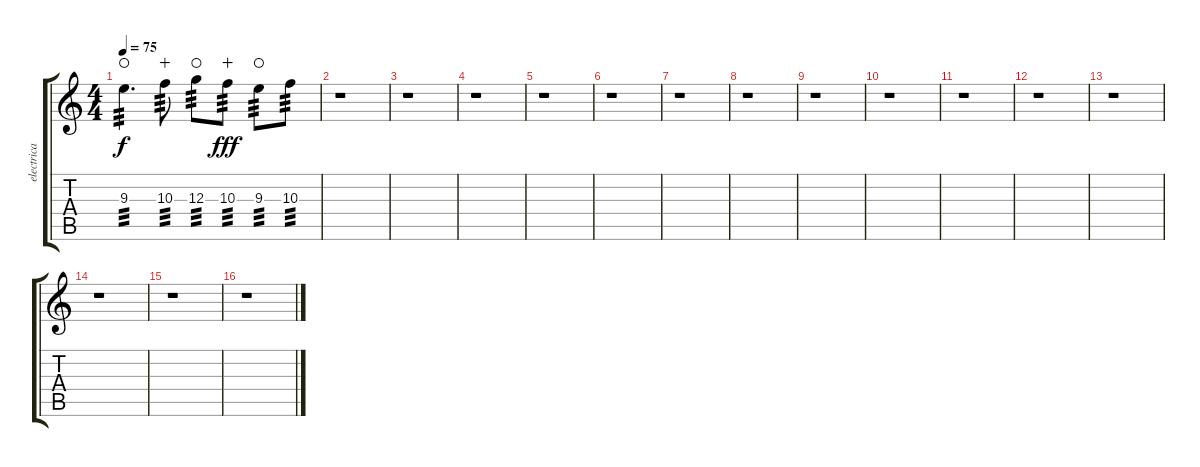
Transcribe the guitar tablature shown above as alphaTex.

\track ("electrica 2" "electrica ") {instrument distortionguitar}
\staff {score tabs}
\tuning (E4 B3 G3 D3 A2 E2) {hide}
\ts (4 4)
\tempo 75
\clef g2
\ks c
9.3.4{d tp 3 dy f waho} 10.3.8{tp 3 wahc} 12.3.8{tp 3 waho} 10.3.8{tp 3 dy fff wahc} 9.3.8{tp 3 waho} 10.3.8{tp 3} |
r.1 |
r.1 |
r.1 |
r.1 |
r.1 |
r.1 |
r.1 |
r.1 |
r.1 |
r.1 |
r.1 |
r.1 |
r.1 |
r.1 |
r.1
